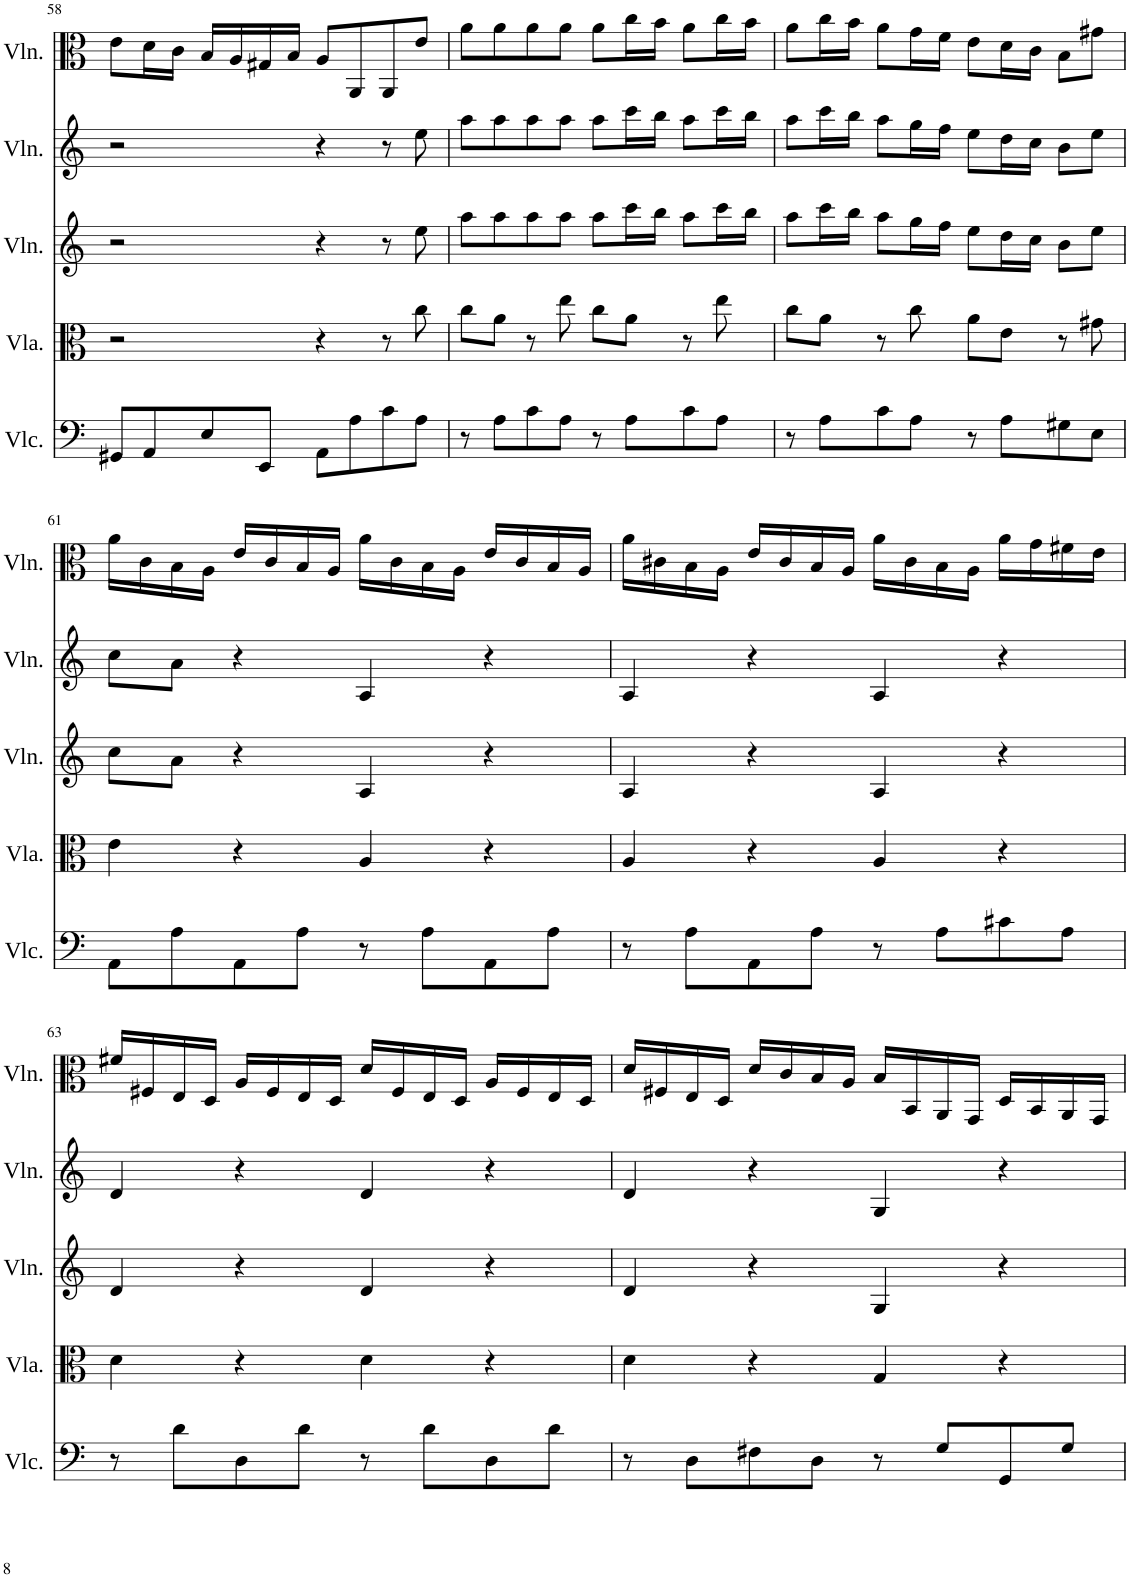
**kern	**kern	**kern	**kern	**kern
*part5	*part4	*part3	*part2	*part1
*staff5	*staff4	*staff3	*staff2	*staff1
*I"Violoncello	*I"Viola	*I"Violin	*I"Violin	*I"Violin
*I'Vlc.	*I'Vla.	*I'Vln.	*I'Vln.	*I'Vln.
!!LO:PB:g=z
*clefF4	*clefC3	*clefG2	*clefG2	*clefC3
*k[]	*k[]	*k[]	*k[]	*k[]
*M4/4	*M4/4	*M4/4	*M4/4	*M4/4
=58	=58	=58	=58	=58
8GG#X/L	2r	2r	2r	8e\L
8AA/	.	.	.	16d\L
.	.	.	.	16c\JJ
8E/	.	.	.	16B/LL
.	.	.	.	16A/
8EE/J	.	.	.	16G#X/
.	.	.	.	16B/JJ
8AA\L	4r	4r	4r	8A/L
8A\	.	.	.	8AA/
8c\	8r	8r	8r	8AA/
8A\J	8cc\	8ee\	8ee\	8e/J
=59	=59	=59	=59	=59
8r	8cc\L	8aa\L	8aa\L	8a\L
8A\L	8a\J	8aa\	8aa\	8a\
8c\	8r	8aa\	8aa\	8a\
8A\J	8ee\	8aa\J	8aa\J	8a\J
8r	8cc\L	8aa\L	8aa\L	8a\L
8A\L	8a\J	16ccc\L	16ccc\L	16cc\L
.	.	16bb\JJ	16bb\JJ	16b\JJ
8c\	8r	8aa\L	8aa\L	8a\L
8A\J	8ee\	16ccc\L	16ccc\L	16cc\L
.	.	16bb\JJ	16bb\JJ	16b\JJ
=60	=60	=60	=60	=60
8r	8cc\L	8aa\L	8aa\L	8a\L
8A\L	8a\J	16ccc\L	16ccc\L	16cc\L
.	.	16bb\JJ	16bb\JJ	16b\JJ
8c\	8r	8aa\L	8aa\L	8a\L
8A\J	8cc\	16gg\L	16gg\L	16g\L
.	.	16ff\JJ	16ff\JJ	16f\JJ
8r	8a\L	8ee\L	8ee\L	8e\L
8A\L	8e\J	16dd\L	16dd\L	16d\L
.	.	16cc\JJ	16cc\JJ	16c\JJ
8G#X\	8r	8b\L	8b\L	8B\L
8E\J	8g#X\	8ee\J	8ee\J	8g#X\J
!!LO:LB:g=z
=61	=61	=61	=61	=61
8AA\L	4e\	8cc\L	8cc\L	16a\LL
.	.	.	.	16c\
8A\	.	8a\J	8a\J	16B\
.	.	.	.	16A\JJ
8AA\	4r	4r	4r	16e/LL
.	.	.	.	16c/
8A\J	.	.	.	16B/
.	.	.	.	16A/JJ
8r	4A/	4A/	4A/	16a\LL
.	.	.	.	16c\
8A\L	.	.	.	16B\
.	.	.	.	16A\JJ
8AA\	4r	4r	4r	16e/LL
.	.	.	.	16c/
8A\J	.	.	.	16B/
.	.	.	.	16A/JJ
=62	=62	=62	=62	=62
8r	4A/	4A/	4A/	16a\LL
.	.	.	.	16c#X\
8A\L	.	.	.	16B\
.	.	.	.	16A\JJ
8AA\	4r	4r	4r	16e/LL
.	.	.	.	16c#/
8A\J	.	.	.	16B/
.	.	.	.	16A/JJ
8r	4A/	4A/	4A/	16a\LL
.	.	.	.	16c#\
8A\L	.	.	.	16B\
.	.	.	.	16A\JJ
8c#X\	4r	4r	4r	16a\LL
.	.	.	.	16g\
8A\J	.	.	.	16f#X\
.	.	.	.	16e\JJ
!!LO:LB:g=z
=63	=63	=63	=63	=63
8r	4d\	4d/	4d/	16f#X/LL
.	.	.	.	16F#X/
8d\L	.	.	.	16E/
.	.	.	.	16D/JJ
8D\	4r	4r	4r	16A/LL
.	.	.	.	16F#/
8d\J	.	.	.	16E/
.	.	.	.	16D/JJ
8r	4d\	4d/	4d/	16d/LL
.	.	.	.	16F#/
8d\L	.	.	.	16E/
.	.	.	.	16D/JJ
8D\	4r	4r	4r	16A/LL
.	.	.	.	16F#/
8d\J	.	.	.	16E/
.	.	.	.	16D/JJ
=64	=64	=64	=64	=64
8r	4d\	4d/	4d/	16d/LL
.	.	.	.	16F#X/
8D\L	.	.	.	16E/
.	.	.	.	16D/JJ
8F#X\	4r	4r	4r	16d/LL
.	.	.	.	16c/
8D\J	.	.	.	16B/
.	.	.	.	16A/JJ
8r	4G/	4G/	4G/	16B/LL
.	.	.	.	16BB/
8G/L	.	.	.	16AA/
.	.	.	.	16GG/JJ
8GG/	4r	4r	4r	16D/LL
.	.	.	.	16BB/
8G/J	.	.	.	16AA/
.	.	.	.	16GG/JJ
=	=	=	=	=
*-	*-	*-	*-	*-
